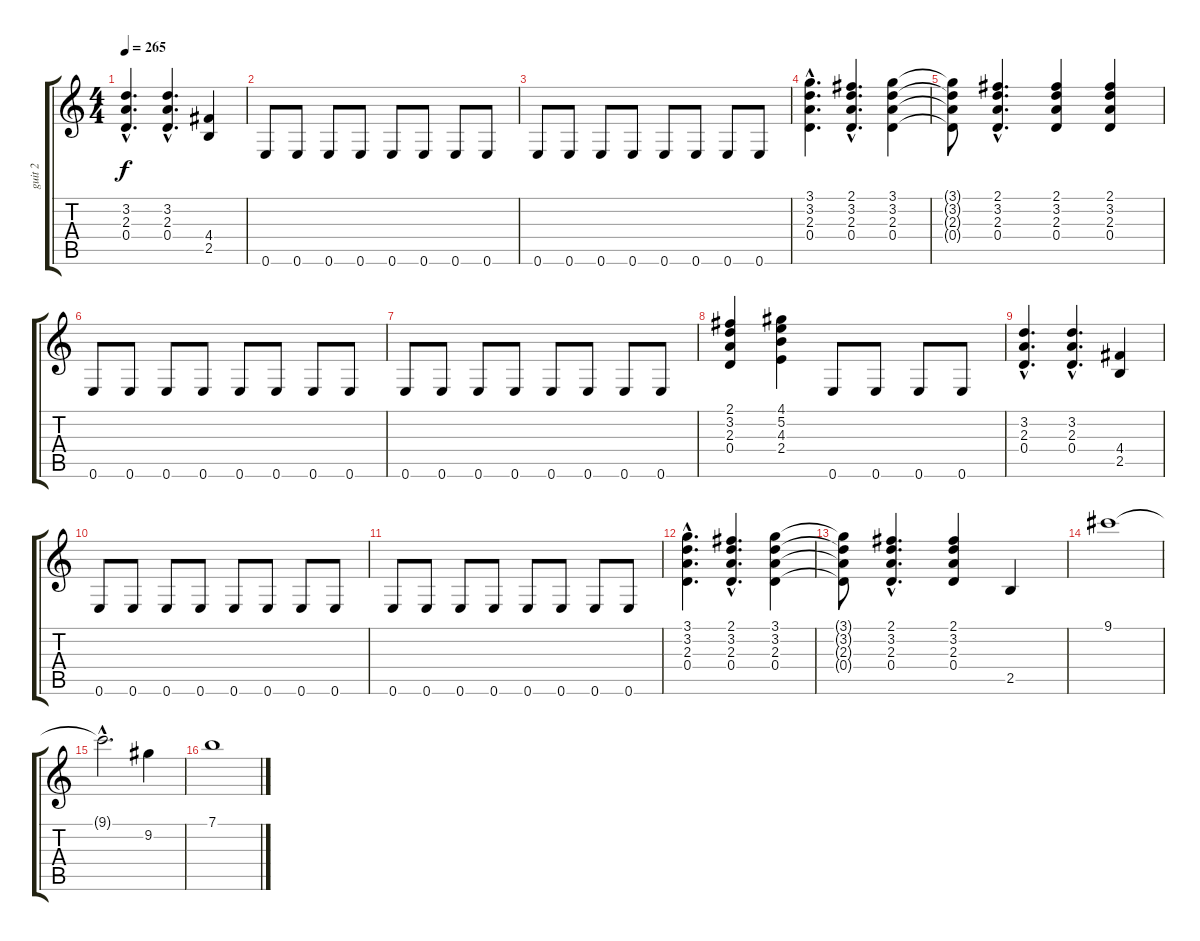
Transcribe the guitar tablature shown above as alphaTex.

\track ("guit 2" "guit 2") {instrument distortionguitar}
\staff {score tabs}
\tuning (E4 B3 G3 D3 A2 E2) {hide}
\ts (4 4)
\tempo 265
\clef g2
\ks c
(3.2{hac} 2.3{hac} 0.4{hac}).4{d dy f} (3.2{hac} 2.3{hac} 0.4{hac}).4{d} (4.4 2.5).4 |
0.6.8 0.6.8 0.6.8 0.6.8 0.6.8 0.6.8 0.6.8 0.6.8 |
0.6.8 0.6.8 0.6.8 0.6.8 0.6.8 0.6.8 0.6.8 0.6.8 |
(3.1{hac} 3.2{hac} 2.3{hac} 0.4{hac}).4{d} (2.1{hac} 3.2{hac} 2.3{hac} 0.4{hac}).4{d} (3.1 3.2 2.3 0.4).4 |
(3.1{t} 3.2{t} 2.3{t} 0.4{t}).8 (2.1{hac} 3.2{hac} 2.3{hac} 0.4{hac}).4{d} (2.1 3.2 2.3 0.4).4 (2.1 3.2 2.3 0.4).4 |
0.6.8 0.6.8 0.6.8 0.6.8 0.6.8 0.6.8 0.6.8 0.6.8 |
0.6.8 0.6.8 0.6.8 0.6.8 0.6.8 0.6.8 0.6.8 0.6.8 |
(2.1 3.2 2.3 0.4).4 (4.1 5.2 4.3 2.4).4 0.6.8 0.6.8 0.6.8 0.6.8 |
(3.2{hac} 2.3{hac} 0.4{hac}).4{d} (3.2{hac} 2.3{hac} 0.4{hac}).4{d} (4.4 2.5).4 |
0.6.8 0.6.8 0.6.8 0.6.8 0.6.8 0.6.8 0.6.8 0.6.8 |
0.6.8 0.6.8 0.6.8 0.6.8 0.6.8 0.6.8 0.6.8 0.6.8 |
(3.1{hac} 3.2{hac} 2.3{hac} 0.4{hac}).4{d} (2.1{hac} 3.2{hac} 2.3{hac} 0.4{hac}).4{d} (3.1 3.2 2.3 0.4).4 |
(3.1{t} 3.2{t} 2.3{t} 0.4{t}).8 (2.1{hac} 3.2{hac} 2.3{hac} 0.4{hac}).4{d} (2.1 3.2 2.3 0.4).4 2.5.4 |
9.1.1 |
9.1{hac t}.2{d} 9.2.4 |
7.1.1
